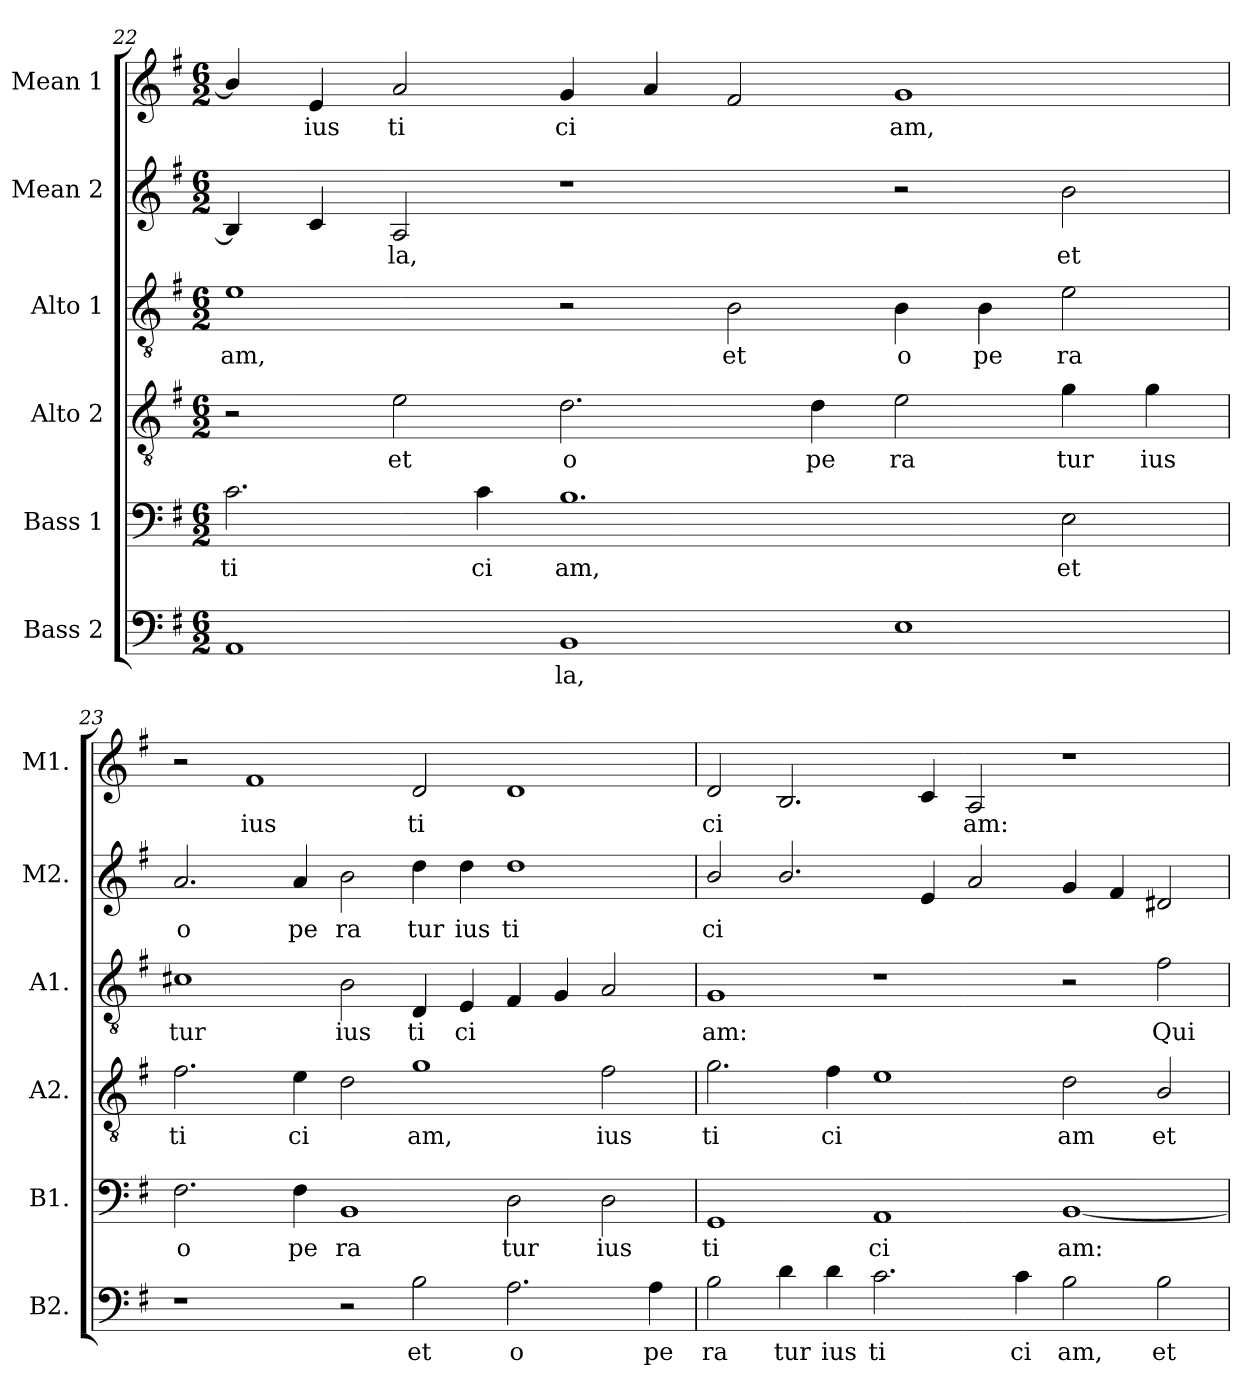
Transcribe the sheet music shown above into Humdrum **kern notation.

**kern	**text	**kern	**text	**kern	**text	**kern	**text	**kern	**text	**kern	**text
*part6	*part6	*part5	*part5	*part4	*part4	*part3	*part3	*part2	*part2	*part1	*part1
*staff6	*staff6	*staff5	*staff5	*staff4	*staff4	*staff3	*staff3	*staff2	*staff2	*staff1	*staff1
*I"Bass 2	*	*I"Bass 1	*	*I"Alto 2	*	*I"Alto 1	*	*I"Mean 2	*	*I"Mean 1	*
*I'B2.	*	*I'B1.	*	*I'A2.	*	*I'A1.	*	*I'M2.	*	*I'M1.	*
*clefF4	*	*clefF4	*	*clefGv2	*	*clefGv2	*	*clefG2	*	*clefG2	*
*	*	*	*	*ITrd7c12	*	*ITrd7c12	*	*	*	*	*
*k[f#]	*	*k[f#]	*	*k[f#]	*	*k[f#]	*	*k[f#]	*	*k[f#]	*
*G:	*	*G:	*	*G:	*	*G:	*	*G:	*	*G:	*
*M6/2	*	*M6/2	*	*M6/2	*	*M6/2	*	*M6/2	*	*M6/2	*
=22	=22	=22	=22	=22	=22	=22	=22	=22	=22	=22	=22
!	!	!	!LO:LY:b:color=#000000	!	!	!	!	!	!	!	!
!	!	!	!	!	!	!	!LO:LY:b:color=#000000	!	!	!	!
1AAi	.	2.ci\	ti	2r	.	1Ei	am,	4Bi/]	.	4bi/]	.
!	!	!	!	!	!	!	!	!	!	!	!LO:LY:b:color=#000000
.	.	.	.	.	.	.	.	4ci/	.	4ei/	ius
!	!	!	!	!	!LO:LY:b:color=#000000	!	!	!	!	!	!
!	!	!	!	!	!	!	!	!	!LO:LY:b:color=#000000	!	!
!	!	!	!	!	!	!	!	!	!	!	!LO:LY:b:color=#000000
.	.	.	.	2Ei\	et	.	.	2Ai/	la,	2ai/	ti
!	!	!	!LO:LY:b:color=#000000	!	!	!	!	!	!	!	!
.	.	4ci\	ci	.	.	.	.	.	.	.	.
!	!LO:LY:b:color=#000000	!	!	!	!	!	!	!	!	!	!
!	!	!	!LO:LY:b:color=#000000	!	!	!	!	!	!	!	!
!	!	!	!	!	!LO:LY:b:color=#000000	!	!	!	!	!	!
!	!	!	!	!	!	!	!	!	!	!	!LO:LY:b:color=#000000
1BBi	la,	1.Bi	am,	2.Di\	o	2r	.	1r	.	4gi/	ci
.	.	.	.	.	.	.	.	.	.	4ai/	.
!	!	!	!	!	!	!	!LO:LY:b:color=#000000	!	!	!	!
.	.	.	.	.	.	2BBi\	et	.	.	2f#i/	.
!	!	!	!	!	!LO:LY:b:color=#000000	!	!	!	!	!	!
.	.	.	.	4Di\	pe	.	.	.	.	.	.
!	!	!	!	!	!LO:LY:b:color=#000000	!	!	!	!	!	!
!	!	!	!	!	!	!	!LO:LY:b:color=#000000	!	!	!	!
!	!	!	!	!	!	!	!	!	!	!	!LO:LY:b:color=#000000
1Ei	.	.	.	2Ei\	ra	4BBi\	o	2r	.	1gi	am,
!	!	!	!	!	!	!	!LO:LY:b:color=#000000	!	!	!	!
.	.	.	.	.	.	4BBi\	pe	.	.	.	.
!	!	!	!LO:LY:b:color=#000000	!	!	!	!	!	!	!	!
!	!	!	!	!	!LO:LY:b:color=#000000	!	!	!	!	!	!
!	!	!	!	!	!	!	!LO:LY:b:color=#000000	!	!	!	!
!	!	!	!	!	!	!	!	!	!LO:LY:b:color=#000000	!	!
.	.	2Ei\	et	4Gi\	tur	2Ei\	ra	2bi\	et	.	.
!	!	!	!	!	!LO:LY:b:color=#000000	!	!	!	!	!	!
.	.	.	.	4Gi\	ius	.	.	.	.	.	.
=23	=23	=23	=23	=23	=23	=23	=23	=23	=23	=23	=23
!	!	!	!LO:LY:b:color=#000000	!	!	!	!	!	!	!	!
!	!	!	!	!	!LO:LY:b:color=#000000	!	!	!	!	!	!
!	!	!	!	!	!	!	!LO:LY:b:color=#000000	!	!	!	!
!	!	!	!	!	!	!	!	!	!LO:LY:b:color=#000000	!	!
1r	.	2.F#i\	o	2.F#i\	ti	1C#Xi	tur	2.ai/	o	2r	.
!	!	!	!	!	!	!	!	!	!	!	!LO:LY:b:color=#000000
.	.	.	.	.	.	.	.	.	.	1f#i	ius
!	!	!	!LO:LY:b:color=#000000	!	!	!	!	!	!	!	!
!	!	!	!	!	!LO:LY:b:color=#000000	!	!	!	!	!	!
!	!	!	!	!	!	!	!	!	!LO:LY:b:color=#000000	!	!
.	.	4F#i\	pe	4Ei\	ci	.	.	4ai/	pe	.	.
!	!	!	!LO:LY:b:color=#000000	!	!	!	!	!	!	!	!
!	!	!	!	!	!	!	!LO:LY:b:color=#000000	!	!	!	!
!	!	!	!	!	!	!	!	!	!LO:LY:b:color=#000000	!	!
2r	.	1BBi	ra	2Di\	.	2BBi\	ius	2bi\	ra	.	.
!	!LO:LY:b:color=#000000	!	!	!	!	!	!	!	!	!	!
!	!	!	!	!	!LO:LY:b:color=#000000	!	!	!	!	!	!
!	!	!	!	!	!	!	!LO:LY:b:color=#000000	!	!	!	!
!	!	!	!	!	!	!	!	!	!LO:LY:b:color=#000000	!	!
!	!	!	!	!	!	!	!	!	!	!	!LO:LY:b:color=#000000
2Bi\	et	.	.	1Gi	am,	4DDi/	ti	4ddi\	tur	2di/	ti
!	!	!	!	!	!	!	!LO:LY:b:color=#000000	!	!	!	!
!	!	!	!	!	!	!	!	!	!LO:LY:b:color=#000000	!	!
.	.	.	.	.	.	4EEi/	ci	4ddi\	ius	.	.
!	!LO:LY:b:color=#000000	!	!	!	!	!	!	!	!	!	!
!	!	!	!LO:LY:b:color=#000000	!	!	!	!	!	!	!	!
!	!	!	!	!	!	!	!	!	!LO:LY:b:color=#000000	!	!
2.Ai\	o	2Di\	tur	.	.	4FF#i/	.	1ddi	ti	1di	.
.	.	.	.	.	.	4GGi/	.	.	.	.	.
!	!	!	!LO:LY:b:color=#000000	!	!	!	!	!	!	!	!
!	!	!	!	!	!LO:LY:b:color=#000000	!	!	!	!	!	!
.	.	2Di\	ius	2F#i\	ius	2AAi/	.	.	.	.	.
!	!LO:LY:b:color=#000000	!	!	!	!	!	!	!	!	!	!
4Ai\	pe	.	.	.	.	.	.	.	.	.	.
=24	=24	=24	=24	=24	=24	=24	=24	=24	=24	=24	=24
!	!LO:LY:b:color=#000000	!	!	!	!	!	!	!	!	!	!
!	!	!	!LO:LY:b:color=#000000	!	!	!	!	!	!	!	!
!	!	!	!	!	!LO:LY:b:color=#000000	!	!	!	!	!	!
!	!	!	!	!	!	!	!LO:LY:b:color=#000000	!	!	!	!
!	!	!	!	!	!	!	!	!	!LO:LY:b:color=#000000	!	!
!	!	!	!	!	!	!	!	!	!	!	!LO:LY:b:color=#000000
2Bi\	ra	1GGi	ti	2.Gi\	ti	1GGi	am:	2bi/	ci	2di/	ci
!	!LO:LY:b:color=#000000	!	!	!	!	!	!	!	!	!	!
4di\	tur	.	.	.	.	.	.	2.bi/	.	2.Bi/	.
!	!LO:LY:b:color=#000000	!	!	!	!	!	!	!	!	!	!
!	!	!	!	!	!LO:LY:b:color=#000000	!	!	!	!	!	!
4di\	ius	.	.	4F#i\	ci	.	.	.	.	.	.
!	!LO:LY:b:color=#000000	!	!	!	!	!	!	!	!	!	!
!	!	!	!LO:LY:b:color=#000000	!	!	!	!	!	!	!	!
2.ci\	ti	1AAi	ci	1Ei	.	1r	.	.	.	.	.
.	.	.	.	.	.	.	.	4ei/	.	4ci/	.
!	!	!	!	!	!	!	!	!	!	!	!LO:LY:b:color=#000000
.	.	.	.	.	.	.	.	2ai/	.	2Ai/	am:
!	!LO:LY:b:color=#000000	!	!	!	!	!	!	!	!	!	!
4ci\	ci	.	.	.	.	.	.	.	.	.	.
!	!LO:LY:b:color=#000000	!	!	!	!	!	!	!	!	!	!
!	!	!	!LO:LY:b:color=#000000	!	!	!	!	!	!	!	!
!	!	!	!	!	!LO:LY:b:color=#000000	!	!	!	!	!	!
2Bi\	am,	[<1BBi	am:	2Di\	am	2r	.	4gi/	.	1r	.
.	.	.	.	.	.	.	.	4f#i/	.	.	.
!	!LO:LY:b:color=#000000	!	!	!	!	!	!	!	!	!	!
!	!	!	!	!	!LO:LY:b:color=#000000	!	!	!	!	!	!
!	!	!	!	!	!	!	!LO:LY:b:color=#000000	!	!	!	!
2Bi\	et	.	.	2BBi/	et	2F#i\	Qui	2d#Xi/	.	.	.
=	=	=	=	=	=	=	=	=	=	=	=
*-	*-	*-	*-	*-	*-	*-	*-	*-	*-	*-	*-
